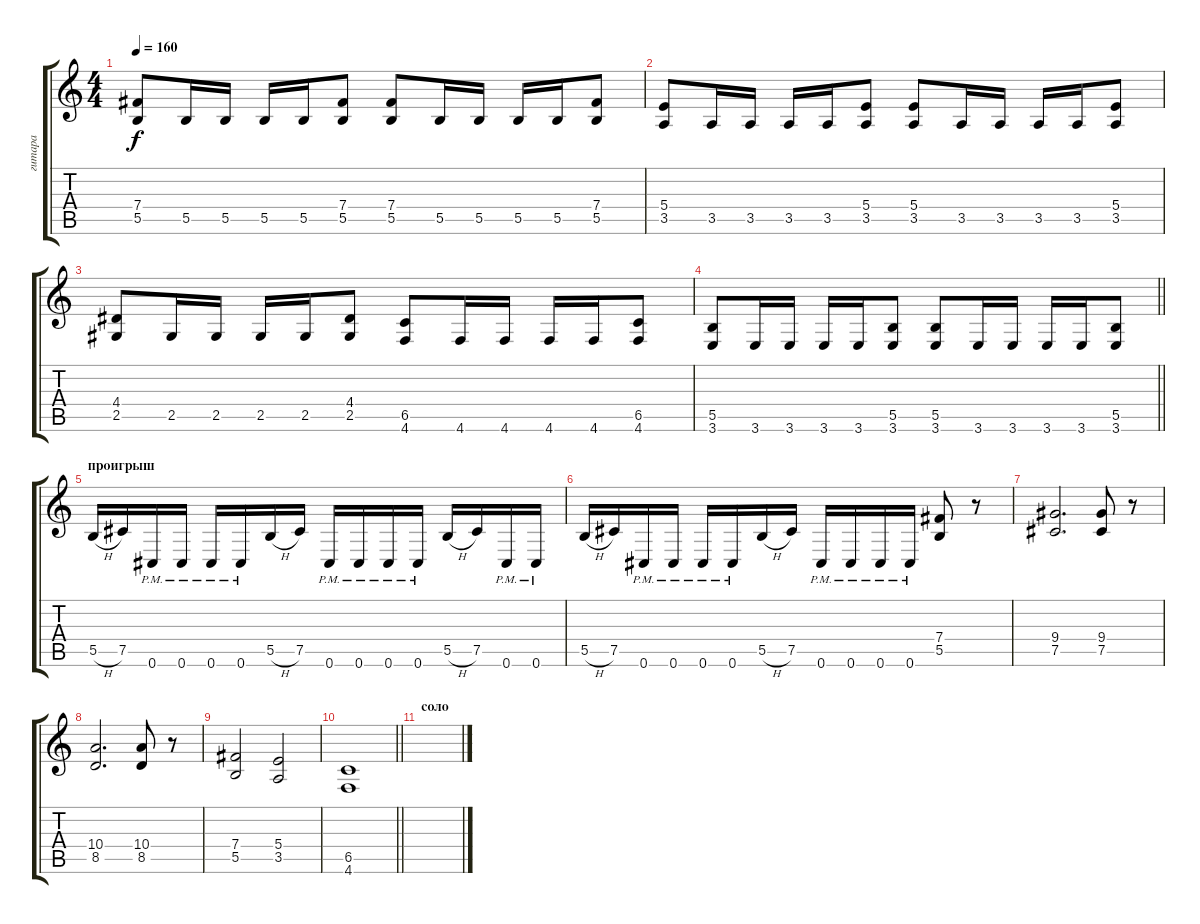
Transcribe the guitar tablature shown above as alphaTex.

\track ("гитара" "гитара") {instrument distortionguitar}
\staff {score tabs}
\tuning (Db4 Ab3 E3 B2 Gb2 Db2) {hide}
\ts (4 4)
\tempo 160
\clef g2
\ks c
(7.4 5.5).8{dy f} 5.5.16 5.5.16 5.5.16 5.5.16 (7.4 5.5).8 (7.4 5.5).8 5.5.16 5.5.16 5.5.16 5.5.16 (7.4 5.5).8 |
(5.4 3.5).8 3.5.16 3.5.16 3.5.16 3.5.16 (5.4 3.5).8 (5.4 3.5).8 3.5.16 3.5.16 3.5.16 3.5.16 (5.4 3.5).8 |
(4.4 2.5).8 2.5.16 2.5.16 2.5.16 2.5.16 (4.4 2.5).8 (6.5 4.6).8 4.6.16 4.6.16 4.6.16 4.6.16 (6.5 4.6).8 |
\barLineRight lightlight
(5.5 3.6).8 3.6.16 3.6.16 3.6.16 3.6.16 (5.5 3.6).8 (5.5 3.6).8 3.6.16 3.6.16 3.6.16 3.6.16 (5.5 3.6).8 |
\section ("" "проигрыш")
5.5{h}.16 7.5.16 0.6{pm}.16 0.6{pm}.16 0.6{pm}.16 0.6{pm}.16 5.5{h}.16 7.5.16 0.6{pm}.16 0.6{pm}.16 0.6{pm}.16 0.6{pm}.16 5.5{h}.16 7.5.16 0.6{pm}.16 0.6{pm}.16 |
5.5{h}.16 7.5.16 0.6{pm}.16 0.6{pm}.16 0.6{pm}.16 0.6{pm}.16 5.5{h}.16 7.5.16 0.6{pm}.16 0.6{pm}.16 0.6{pm}.16 0.6{pm}.16 (7.4 5.5).8 r.8 |
(9.4 7.5).2{d} (9.4 7.5).8 r.8 |
(10.4 8.5).2{d} (10.4 8.5).8 r.8 |
(7.4 5.5).2 (5.4 3.5).2 |
\barLineRight lightlight
(6.5 4.6).1 |
\section ("" "соло")
